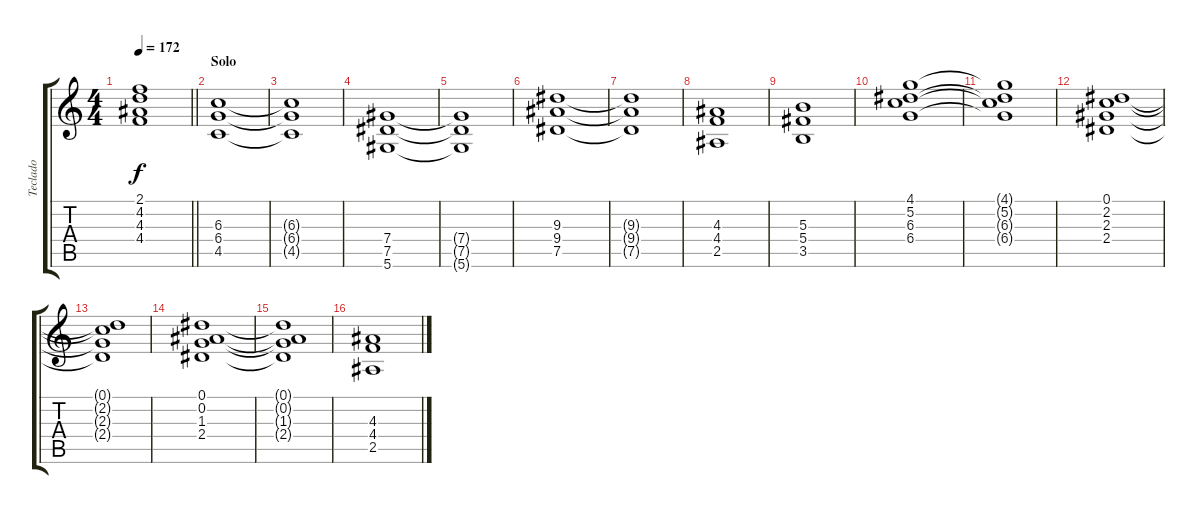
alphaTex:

\track ("Teclado" "Teclado") {instrument synthstrings2}
\staff {score tabs}
\tuning (Eb5 Bb4 Gb4 Db4 Ab3 Eb3) {hide}
\ts (4 4)
\tempo 172
\clef g2
\barLineRight lightlight
\ks c
(2.1 4.2 4.3 4.4).1{dy f} |
\section ("" "Solo")
(6.3 6.4 4.5).1 |
(6.3{t} 6.4{t} 4.5{t}).1 |
(7.4 7.5 5.6).1 |
(7.4{t} 7.5{t} 5.6{t}).1 |
(9.3 9.4 7.5).1 |
(9.3{t} 9.4{t} 7.5{t}).1 |
(4.3 4.4 2.5).1 |
(5.3 5.4 3.5).1 |
(4.1 5.2 6.3 6.4).1 |
(4.1{t} 5.2{t} 6.3{t} 6.4{t}).1 |
(0.1 2.2 2.3 2.4).1 |
(0.1{t} 2.2{t} 2.3{t} 2.4{t}).1 |
(0.1 0.2 1.3 2.4).1 |
(0.1{t} 0.2{t} 1.3{t} 2.4{t}).1 |
(4.3 4.4 2.5).1
